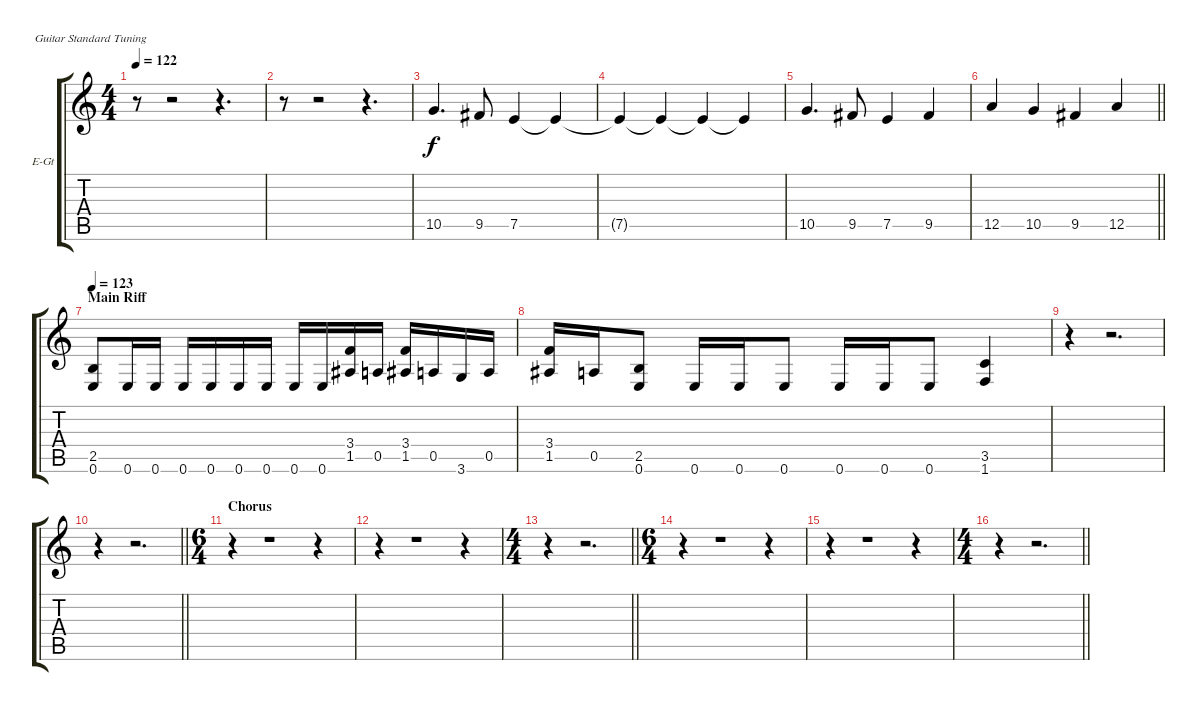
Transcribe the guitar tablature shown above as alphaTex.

\bracketExtendMode groupsimilarinstruments
\firstSystemTrackNameOrientation horizontal
\otherSystemsTrackNameOrientation horizontal
\track ("Extra Guitar" "E-Gt") {instrument distortionguitar}
\staff {score tabs}
\tuning (E4 B3 G3 D3 A2 E2)
\ts (4 4)
\tempo 122
\clef g2
\ks c
r.8{dy f} r.2 r.4{d} |
r.8 r.2 r.4{d} |
10.5.4{d} 9.5.8 7.5.4 7.5{t}.4 |
7.5{t}.4 7.5{t}.4 7.5{t}.4 7.5{t}.4 |
10.5.4{d} 9.5.8 7.5.4 9.5.4 |
\barLineRight lightlight
12.5.4 10.5.4 9.5.4 12.5.4 |
\section ("" "Main Riff")
\tempo 123
(2.5 0.6).8 0.6.16 0.6.16 0.6.16 0.6.16 0.6.16 0.6.16 0.6.16 0.6.16 (3.4 1.5).16 0.5.16 (3.4 1.5).16 0.5.16 3.6.16 0.5.16 |
(3.4 1.5).16 0.5.16 (2.5 0.6).8 0.6.16 0.6.16 0.6.8 0.6.16 0.6.16 0.6.8 (3.5 1.6).4 |
r.4 r.2{d} |
\barLineRight lightlight
r.4 r.2{d} |
\ts (6 4)
\beaming (8 6 6)
\section ("" "Chorus")
r.4 r.1 r.4 |
r.4 r.1 r.4 |
\ts (4 4)
\beaming (8 2 2 2 2)
\barLineRight lightlight
r.4 r.2{d} |
\ts (6 4)
\beaming (8 6 6)
r.4 r.1 r.4 |
r.4 r.1 r.4 |
\ts (4 4)
\beaming (8 2 2 2 2)
\barLineRight lightlight
r.4 r.2{d}
